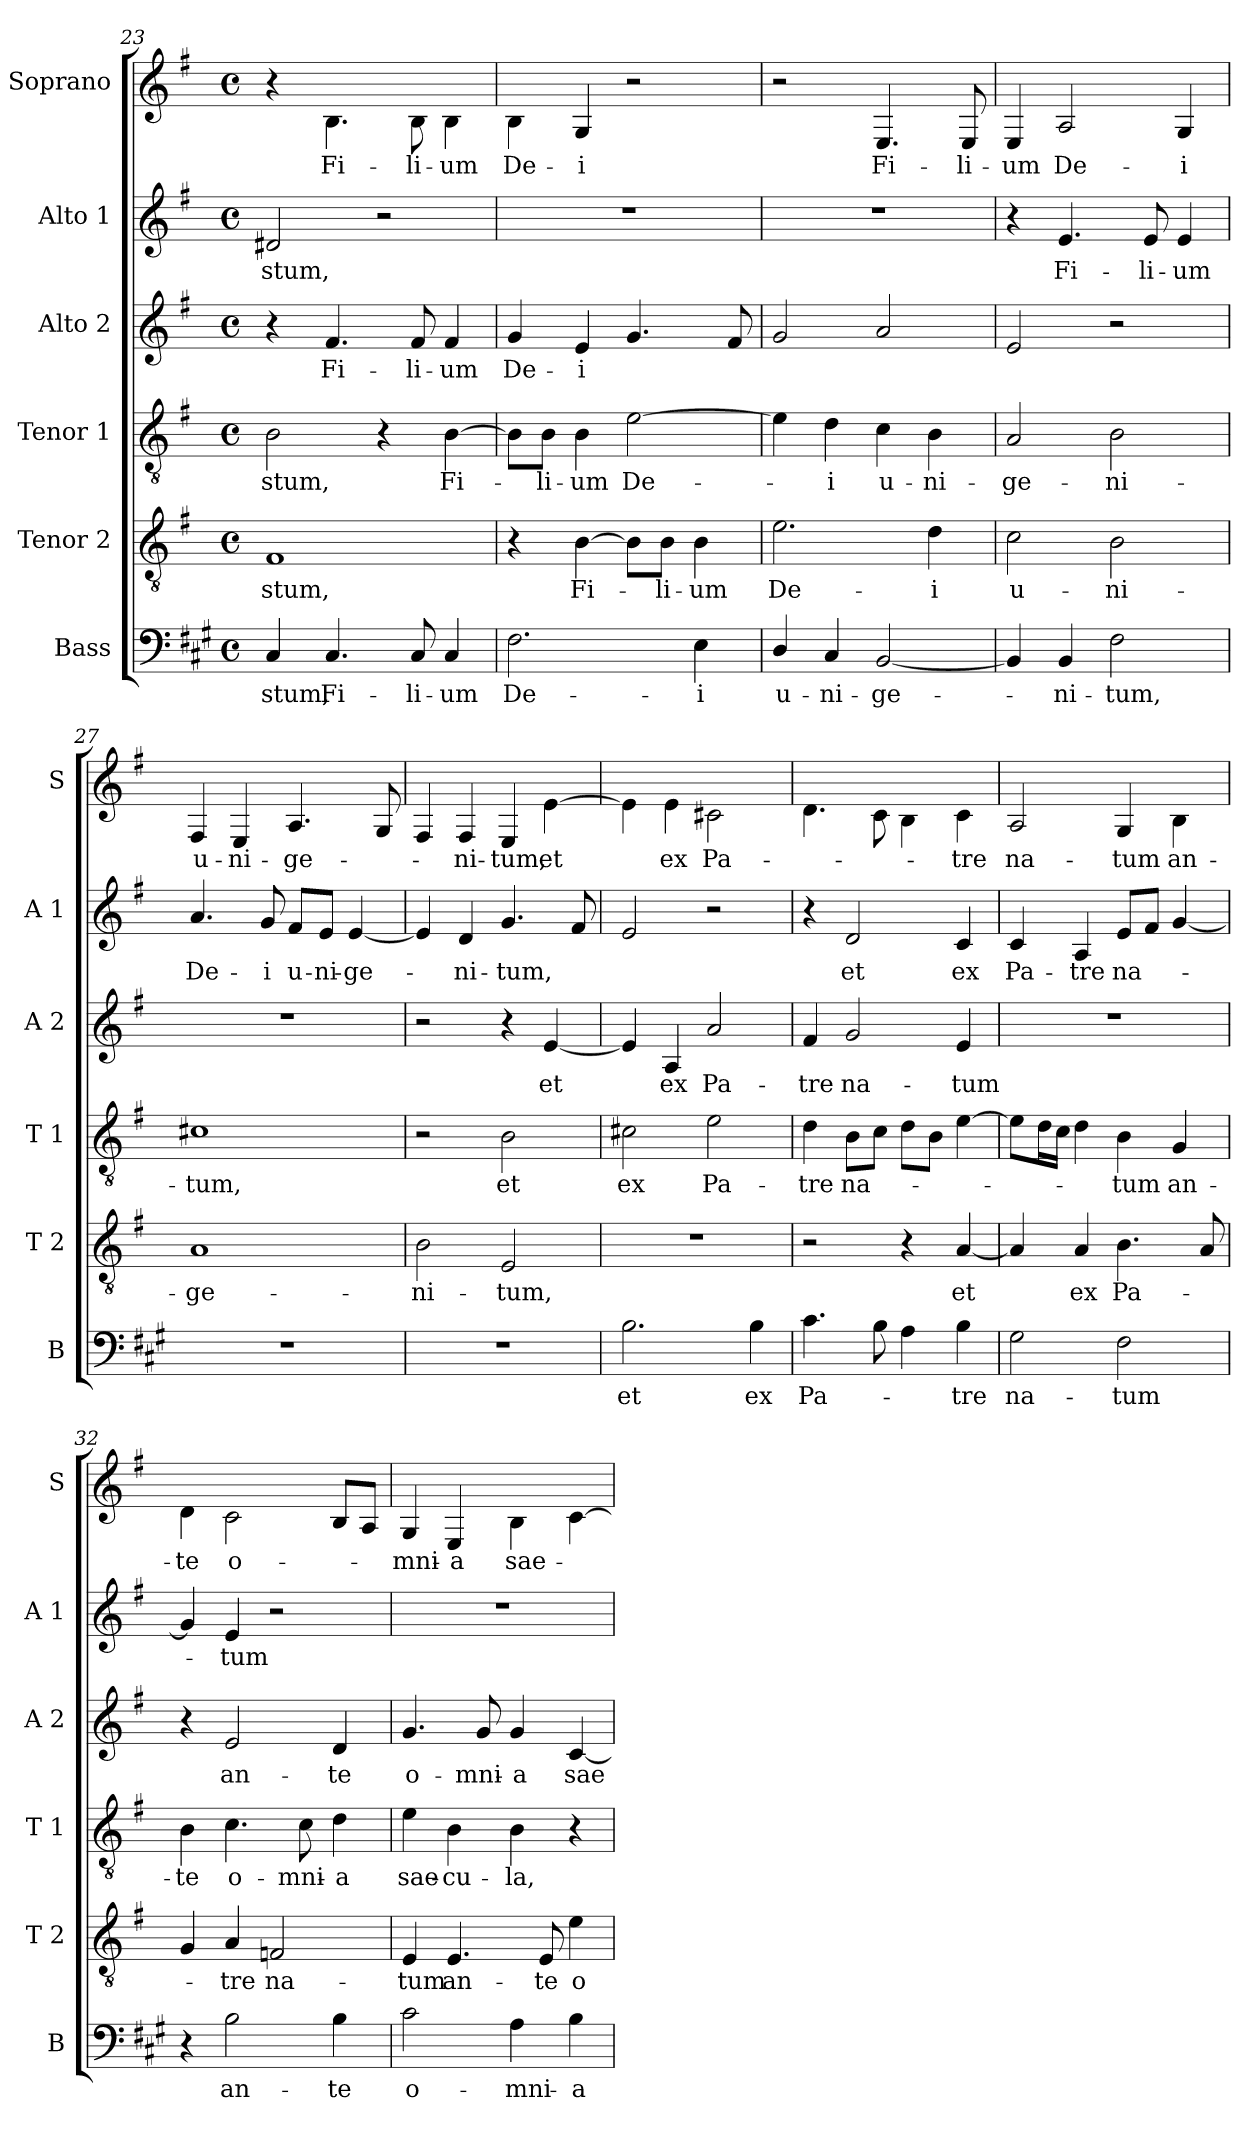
**kern	**text	**kern	**text	**kern	**text	**kern	**text	**kern	**text	**kern	**text
*part6	*part6	*part5	*part5	*part4	*part4	*part3	*part3	*part2	*part2	*part1	*part1
*staff6	*staff6	*staff5	*staff5	*staff4	*staff4	*staff3	*staff3	*staff2	*staff2	*staff1	*staff1
*I"Bass	*	*I"Tenor 2	*	*I"Tenor 1	*	*I"Alto 2	*	*I"Alto 1	*	*I"Soprano	*
*I'B	*	*I'T 2	*	*I'T 1	*	*I'A 2	*	*I'A 1	*	*I'S	*
*clefF4	*	*clefGv2	*	*clefGv2	*	*clefG2	*	*clefG2	*	*clefG2	*
*ITrd1c2	*	*	*	*	*	*	*	*	*	*ITrd-7c-12	*
*k[f#]	*	*k[f#]	*	*k[f#]	*	*k[f#]	*	*k[f#]	*	*k[f#]	*
*G:	*	*G:	*	*G:	*	*G:	*	*G:	*	*G:	*
*M4/4	*	*M4/4	*	*M4/4	*	*M4/4	*	*M4/4	*	*M4/4	*
*met(c)	*	*met(c)	*	*met(c)	*	*met(c)	*	*met(c)	*	*met(c)	*
=23	=23	=23	=23	=23	=23	=23	=23	=23	=23	=23	=23
4BB/	-stum,	1F#	-stum,	2B\	-stum,	4r	.	2d#X/	-stum,	4r	.
4.BB/	Fi-	.	.	.	.	4.f#/	Fi-	.	.	4.b\	Fi-
.	.	.	.	4r	.	.	.	2r	.	.	.
8BB/	-li-	.	.	.	.	8f#/	-li-	.	.	8b\	-li-
4BB/	-um	.	.	[4B\	Fi-	4f#/	-um	.	.	4b\	-um
=24	=24	=24	=24	=24	=24	=24	=24	=24	=24	=24	=24
2.E\	De-	4r	.	8B\L]	.	4g/	De-	1r	.	4b\	De-
.	.	.	.	8B\J	-li-	.	.	.	.	.	.
.	.	[4B\	Fi-	4B\	-um	4e/	-i	.	.	4g/	-i
.	.	8B\L]	.	[2e\	De-	4.g/	.	.	.	2r	.
.	.	8B\J	-li-	.	.	.	.	.	.	.	.
4D\	-i	4B\	-um	.	.	.	.	.	.	.	.
.	.	.	.	.	.	8f#/	.	.	.	.	.
!!LO:LB:g=z
=25	=25	=25	=25	=25	=25	=25	=25	=25	=25	=25	=25
4C/	u-	2.e\	De-	4e\]	.	2g/	.	1r	.	2r	.
4BB/	-ni-	.	.	4d\	-i	.	.	.	.	.	.
[2AA/	-ge-	.	.	4c\	u-	2a/	.	.	.	4.e/	Fi-
.	.	4d\	-i	4B\	-ni-	.	.	.	.	.	.
.	.	.	.	.	.	.	.	.	.	8e/	-li-
=26	=26	=26	=26	=26	=26	=26	=26	=26	=26	=26	=26
4AA/]	.	2c\	u-	2A/	-ge-	2e/	.	4r	.	4e/	-um
4AA/	-ni-	.	.	.	.	.	.	4.e/	Fi-	2a/	De-
2E\	-tum,	2B\	-ni-	2B\	-ni-	2r	.	.	.	.	.
.	.	.	.	.	.	.	.	8e/	-li-	.	.
.	.	.	.	.	.	.	.	4e/	-um	4g/	-i
=27	=27	=27	=27	=27	=27	=27	=27	=27	=27	=27	=27
1r	.	1A	-ge-	1c#X	-tum,	1r	.	4.a/	De-	4f#/	u-
.	.	.	.	.	.	.	.	.	.	4e/	-ni-
.	.	.	.	.	.	.	.	8g/	-i	.	.
.	.	.	.	.	.	.	.	8f#/L	u-	4.a/	-ge-
.	.	.	.	.	.	.	.	8e/J	-ni-	.	.
.	.	.	.	.	.	.	.	[4e/	-ge-	.	.
.	.	.	.	.	.	.	.	.	.	8g/	.
=28	=28	=28	=28	=28	=28	=28	=28	=28	=28	=28	=28
1r	.	2B\	-ni-	2r	.	2r	.	4e/]	.	4f#/	.
.	.	.	.	.	.	.	.	4d/	-ni-	4f#/	-ni-
.	.	2E/	-tum,	2B\	et	4r	.	4.g/	-tum,	4e/	-tum,
.	.	.	.	.	.	[4e/	et	.	.	[4ee\	et
.	.	.	.	.	.	.	.	8f#/	.	.	.
=29	=29	=29	=29	=29	=29	=29	=29	=29	=29	=29	=29
2.A\	et	1r	.	2c#X\	ex	4e/]	.	2e/	.	4ee\]	.
.	.	.	.	.	.	4A/	ex	.	.	4ee\	ex
.	.	.	.	2e\	Pa-	2a/	Pa-	2r	.	2cc#X\	Pa-
4A\	ex	.	.	.	.	.	.	.	.	.	.
=30	=30	=30	=30	=30	=30	=30	=30	=30	=30	=30	=30
4.B\	Pa-	2r	.	4d\	-tre	4f#/	-tre	4r	.	4.dd\	.
.	.	.	.	8B\L	na-	2g/	na-	2d/	et	.	.
8A\	.	.	.	8c\J	.	.	.	.	.	8cc\	.
4G\	.	4r	.	8d\L	.	.	.	.	.	4b\	.
.	.	.	.	8B\J	.	.	.	.	.	.	.
4A\	-tre	[4A/	et	[4e\	.	4e/	-tum	4c/	ex	4cc\	-tre
!!LO:PB:g=z
=31	=31	=31	=31	=31	=31	=31	=31	=31	=31	=31	=31
2F#\	na-	4A/]	.	8e\L]	.	1r	.	4c/	Pa-	2a/	na-
.	.	.	.	16d\L	.	.	.	.	.	.	.
.	.	.	.	16c\JJ	.	.	.	.	.	.	.
.	.	4A/	ex	4d\	.	.	.	4A/	-tre	.	.
2E\	-tum	4.B\	Pa-	4B\	-tum	.	.	8e/L	na-	4g/	-tum
.	.	.	.	.	.	.	.	8f#/J	.	.	.
.	.	.	.	4G/	an-	.	.	[4g/	.	4b\	an-
.	.	8A/	.	.	.	.	.	.	.	.	.
=32	=32	=32	=32	=32	=32	=32	=32	=32	=32	=32	=32
4r	.	4G/	.	4B\	-te	4r	.	4g/]	.	4dd\	-te
2A\	an-	4A/	-tre	4.c\	o-	2e/	an-	4e/	-tum	2cc\	o-
.	.	2Fn/	na-	.	.	.	.	2r	.	.	.
.	.	.	.	8c\	-mni-	.	.	.	.	.	.
4A\	-te	.	.	4d\	-a	4d/	-te	.	.	8b/L	.
.	.	.	.	.	.	.	.	.	.	8a/J	.
=33	=33	=33	=33	=33	=33	=33	=33	=33	=33	=33	=33
2B\	o-	4E/	-tum	4e\	sae-	4.g/	o-	1r	.	4g/	-mni-
.	.	4.E/	an-	4B\	-cu-	.	.	.	.	4e/	-a
.	.	.	.	.	.	8g/	-mni-	.	.	.	.
4G\	-mni-	.	.	4B\	-la,	4g/	-a	.	.	4b\	sae-
.	.	8E/	-te	.	.	.	.	.	.	.	.
4A\	-a	4e\	o-	4r	.	[4c/	sae-	.	.	[4cc\	.
=	=	=	=	=	=	=	=	=	=	=	=
*-	*-	*-	*-	*-	*-	*-	*-	*-	*-	*-	*-
